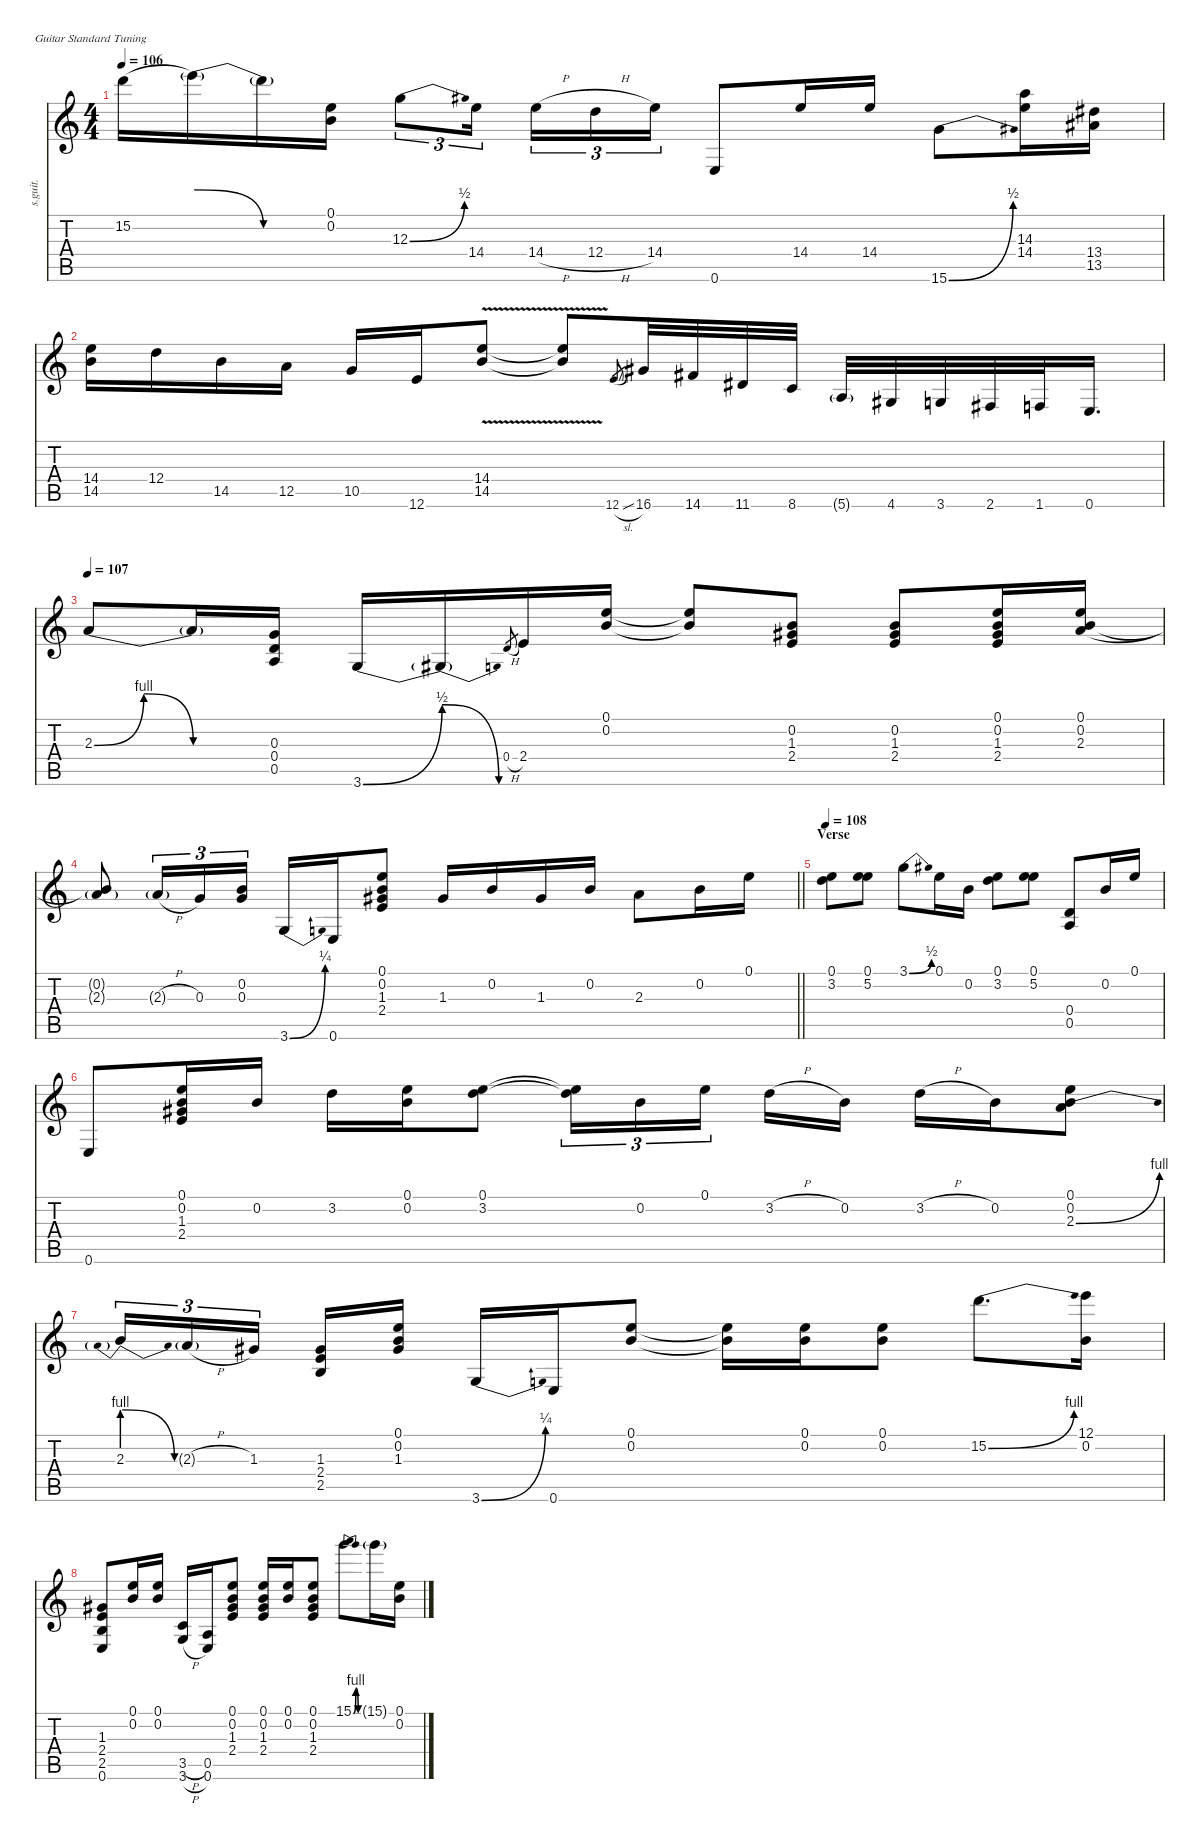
\defaultSystemsLayout 4
\hideDynamics
\bracketExtendMode nobrackets
\otherSystemsTrackNameOrientation horizontal
\track ("Overdub" "s.guit.") {instrument acousticguitarsteel}
\staff {score tabs}
\tuning (E4 B3 G3 D3 A2 E2)
\ts (4 4)
\tempo 106
\clef g2
\ks c
15.2{be (hold 0 0 60 0)}.16{dy ff beam Down} 15.2{be (release 0 4 60 0) t}.16{dy f beam Down} 15.2{be (hold 0 0 60 0) t}.16{beam Down} (0.1 0.2).16{beam Down} 12.3{be (bend 0 0 30 2)}.8{tu (3 2) beam Down} 14.4.16{tu (3 2) beam Down} 14.4{h}.16{tu (3 2) beam Down} 12.4{h}.16{tu (3 2) beam Down} 14.4.16{tu (3 2) beam Down} 0.6.8{beam Up} 14.4.16{beam Up} 14.4.16{beam Up} 15.6{be (bend 0 0 30 2)}.8{beam Down} (14.3 14.4).16{beam Down} (13.4{acc #} 13.5{acc #}).16{beam Down} |
(14.4 14.5).16{dy ff beam Down} 12.4.16{dy f beam Down} 14.5.16{beam Down} 12.5.16{beam Down} 10.5.16{beam Up} 12.6.16{beam Up} (14.4{v} 14.5{v}).8{dy ff beam Up} (14.4{v t} 14.5{v t}).8{dy f beam Up} 12.6{sl}.8{gr dy mp beam Up} 16.6{acc #}.32{dy ff beam Up} 14.6{acc #}.32{dy f beam Up} 11.6{acc #}.32{beam Up} 8.6.32{beam Up} 5.6{g}.32{dy mf beam Up} 4.6{acc #}.32{dy f beam Up} 3.6.32{beam Up} 2.6{acc #}.32{beam Up} 1.6.32{beam Up} 0.6.16{d beam Up} |
\tempo 107
2.3{be (bendrelease 0 0 30 4 30 4 60 0)}.8{dy ff beam Up} 2.3{be (hold 0 0 60 0) t}.16{dy f beam Up} (0.3 0.4 0.5).16{beam Up} 3.6{be (bend 0 0 60 2)}.16{beam Up} 3.6{be (release 0 2 60 0) t}.16{beam Up} 0.4{h}.8{gr dy mp beam Up} 2.4.16{dy ff beam Up} (0.1 0.2).16{dy f beam Up} (0.1{t} 0.2{t}).8{beam Up} (0.2 1.3{acc #} 2.4).8{beam Up} (0.2 1.3{acc #} 2.4).8{beam Up} (0.1 0.2 1.3{acc #} 2.4).16{beam Up} (0.1 0.2 2.3{be (hold 0 0 60 0)}).16{dy ff beam Up} |
\barLineRight lightlight
(0.2{t} 2.3{be (hold 0 0 60 0) t}).8{dy f beam Up} 2.3{h g}.16{tu (3 2) beam Up} 0.3.16{tu (3 2) beam Up} (0.2 0.3).16{tu (3 2) beam Up} 3.6{be (bend 0 0 30 1)}.16{beam Up} 0.6.16{dy mf beam Up} (0.1 0.2 1.3{acc #} 2.4).8{dy ff beam Up} 1.3{acc #}.16{dy f beam Up} 0.2.16{beam Up} 1.3{acc #}.16{beam Up} 0.2.16{beam Up} 2.3.8{beam Down} 0.2.16{beam Down} 0.1.16{beam Down} |
\section ("" "Verse")
\tempo 108
(0.1 3.2).8{beam Down} (0.1 5.2).8{beam Down} 3.1{be (bend 0 0 30 2)}.8{beam Down} 0.1.16{beam Down} 0.2.16{beam Down} (0.1 3.2).8{beam Down} (0.1 5.2).8{beam Down} (0.4 0.5).8{beam Up} 0.2.16{beam Up} 0.1.16{beam Up} |
0.6.8{beam Up} (0.1 0.2 1.3{acc #} 2.4).16{beam Up} 0.2.16{beam Up} 3.2.16{beam Down} (0.1 0.2).16{beam Down} (0.1 3.2).8{beam Down} (0.1{t} 3.2{t}).16{tu (3 2) beam Down} 0.2.16{tu (3 2) beam Down} 0.1.16{tu (3 2) beam Down} 3.2{h}.16{beam Down} 0.2.16{beam Down} 3.2{h}.16{beam Down} 0.2.16{beam Down} (0.1 0.2 2.3{be (bend 0 0 30 4)}).8{beam Down} |
2.3{be (prebendrelease 0 4 60 0)}.16{tu (3 2) dy ff beam Up} 2.3{h g}.16{tu (3 2) dy f beam Up} 1.3{acc #}.16{tu (3 2) beam Up} (1.3{acc #} 2.4 2.5).16{beam Up} (0.1 0.2 1.3{acc #}).16{beam Up} 3.6{be (bend 0 0 30 1)}.16{beam Up} 0.6.16{dy mf beam Up} (0.1 0.2).8{dy ff beam Up} (0.1{t} 0.2{t}).16{dy f beam Down} (0.1 0.2).16{beam Down} (0.1 0.2).8{beam Down} 15.2{be (bend 0 0 19.999999199999998 4)}.8{d dy ff beam Down} (12.1 0.2).16{dy f beam Down} |
(1.3{acc #} 2.4 2.5 0.6).8{beam Up} (0.1 0.2).16{beam Up} (0.1 0.2).16{beam Up} (3.5{h} 3.6{h}).16{beam Up} (0.5 0.6).16{beam Up} (0.1 0.2 1.3{acc #} 2.4).8{beam Up} (0.1 0.2 1.3{acc #} 2.4).16{beam Up} (0.1 0.2).16{beam Up} (0.1 0.2 1.3{acc #} 2.4).8{beam Up} 15.1{be (bendrelease 0 0 30 4 50.0000016 4 60 0)}.8{beam Down} 15.1{g}.16{dy mf beam Down} (0.1 0.2).16{dy f beam Down}
